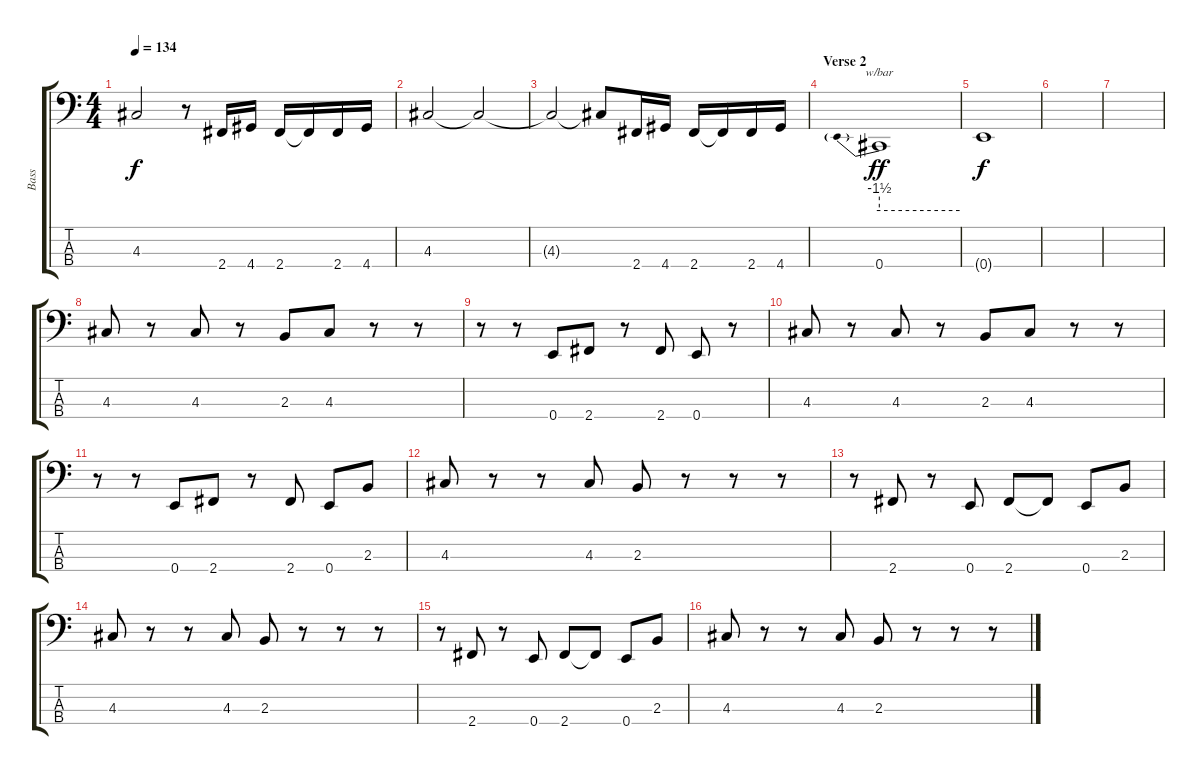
\track ("Bass" "Bass") {instrument electricbassfinger}
\staff {score tabs}
\tuning (G2 D2 A1 E1) {hide}
\ts (4 4)
\tempo 134
\clef f4
\ks c
4.3{t}.2{dy f} r.8 2.4.16 4.4.16 2.4.16 2.4{t}.16 2.4.16 4.4.16 |
4.3.2 4.3{t}.2 |
4.3{t}.2 4.3{t}.8 2.4.16 4.4.16 2.4.16 2.4{t}.16 2.4.16 4.4.16 |
\section ("" "Verse 2")
0.4.1{tbe (predive default 0 -6 60 -6) dy ff} |
0.4{t}.1{dy f} |
|
|
4.3.8 r.8 4.3.8 r.8 2.3.8 4.3.8 r.8 r.8 |
r.8 r.8 0.4.8 2.4.8 r.8 2.4.8 0.4.8 r.8 |
4.3.8 r.8 4.3.8 r.8 2.3.8 4.3.8 r.8 r.8 |
r.8 r.8 0.4.8 2.4.8 r.8 2.4.8 0.4.8 2.3.8 |
4.3.8 r.8 r.8 4.3.8 2.3.8 r.8 r.8 r.8 |
r.8 2.4.8 r.8 0.4.8 2.4.8 2.4{t}.8 0.4.8 2.3.8 |
4.3.8 r.8 r.8 4.3.8 2.3.8 r.8 r.8 r.8 |
r.8 2.4.8 r.8 0.4.8 2.4.8 2.4{t}.8 0.4.8 2.3.8 |
4.3.8 r.8 r.8 4.3.8 2.3.8 r.8 r.8 r.8
